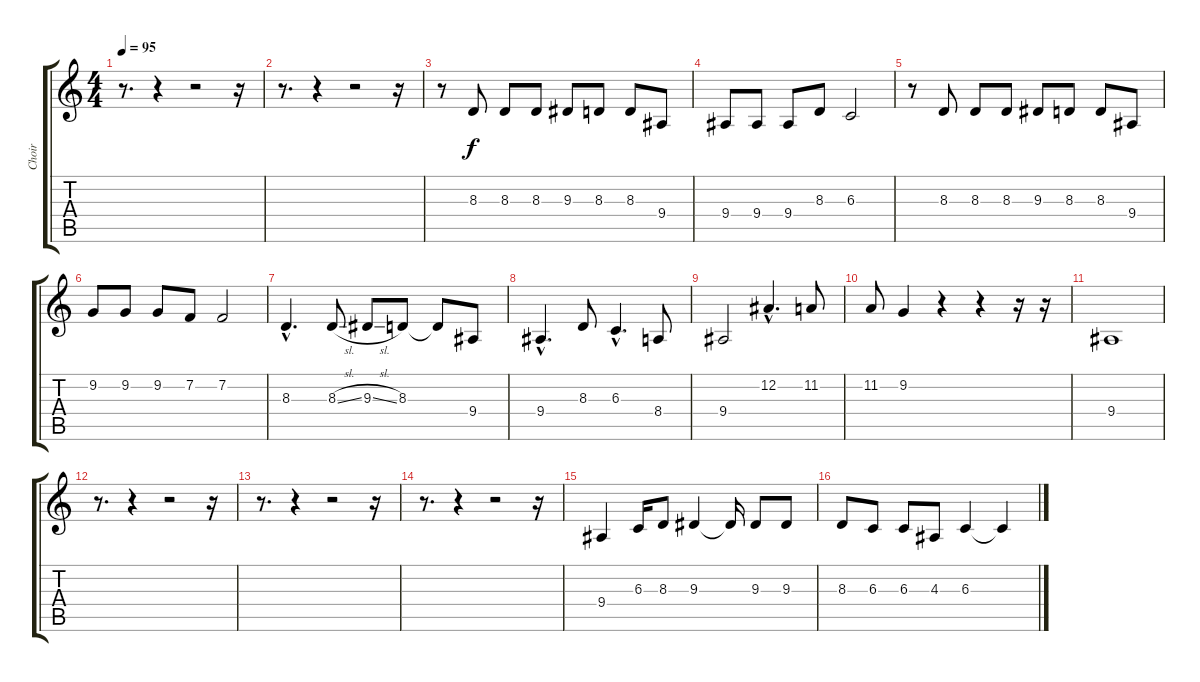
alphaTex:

\track ("Choir" "Choir") {instrument trumpet}
\staff {score tabs}
\tuning (Eb4 Bb3 Gb3 Db3 Ab2 Eb2) {hide}
\ts (4 4)
\tempo 95
\clef g2
\ks c
r.8{d dy f} r.4 r.2 r.16 |
r.8{d} r.4 r.2 r.16 |
r.8 8.3.8 8.3.8 8.3.8 9.3.8 8.3.8 8.3.8 9.4.8 |
9.4.8 9.4.8 9.4.8 8.3.8 6.3.2 |
r.8 8.3.8 8.3.8 8.3.8 9.3.8 8.3.8 8.3.8 9.4.8 |
9.2.8 9.2.8 9.2.8 7.2.8 7.2.2 |
8.3{hac}.4{d} 8.3{sl}.8 9.3{sl}.8 8.3.8 8.3{t}.8 9.4.8 |
9.4{hac}.4{d} 8.3.8 6.3{hac}.4{d} 8.4.8 |
9.4.2 12.2{hac}.4{d} 11.2.8 |
11.2.8 9.2.4 r.4 r.4 r.16 r.16 |
9.4.1 |
r.8{d} r.4 r.2 r.16 |
r.8{d} r.4 r.2 r.16 |
r.8{d} r.4 r.2 r.16 |
9.4.4 6.3.16 8.3.8 9.3.4 9.3{t}.16 9.3.8 9.3.8 |
8.3.8 6.3.8 6.3.8 4.3.8 6.3.4 6.3{t}.4
